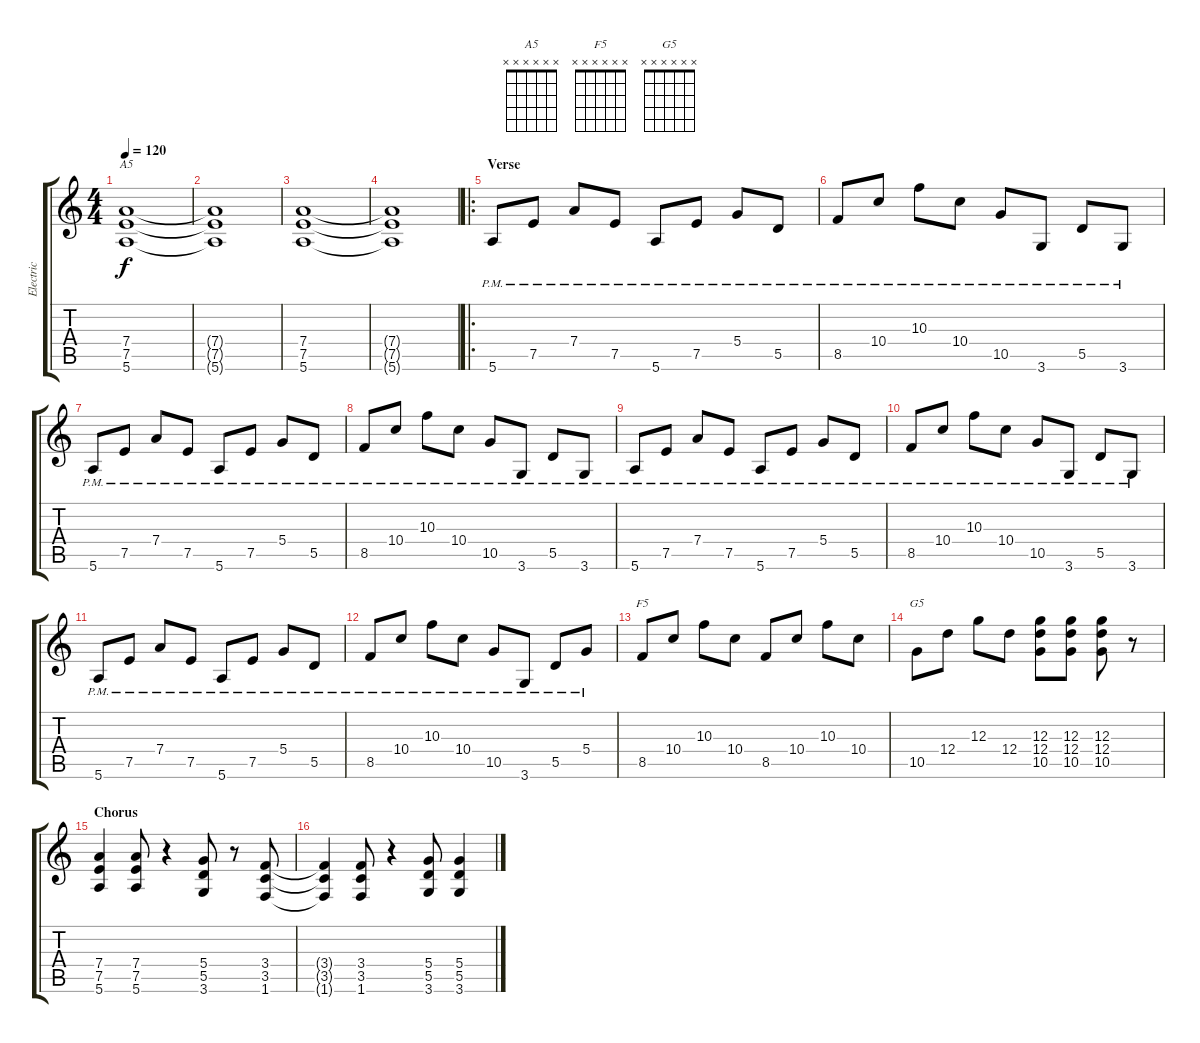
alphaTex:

\track ("Electric" "Electric") {instrument distortionguitar}
\staff {score tabs}
\tuning (E4 B3 G3 D3 A2 E2) {hide}
\chord ("A5" x x x x x x)
\chord ("F5" x x x x x x)
\chord ("G5" x x x x x x)
\ts (4 4)
\tempo 120
\clef g2
\ks c
(7.4 7.5 5.6).1{ch "A5" dy f} |
(7.4{t} 7.5{t} 5.6{t}).1 |
(7.4 7.5 5.6).1 |
(7.4{t} 7.5{t} 5.6{t}).1 |
\ro
\section ("" "Verse")
5.6{pm}.8{volume 11} 7.5{pm}.8 7.4{pm}.8 7.5{pm}.8 5.6{pm}.8 7.5{pm}.8 5.4{pm}.8 5.5{pm}.8 |
8.5{pm}.8 10.4{pm}.8 10.3{pm}.8 10.4{pm}.8 10.5{pm}.8 3.6{pm}.8 5.5{pm}.8 3.6{pm}.8 |
5.6{pm}.8{volume 11} 7.5{pm}.8 7.4{pm}.8 7.5{pm}.8 5.6{pm}.8 7.5{pm}.8 5.4{pm}.8 5.5{pm}.8 |
8.5{pm}.8 10.4{pm}.8 10.3{pm}.8 10.4{pm}.8 10.5{pm}.8 3.6{pm}.8 5.5{pm}.8 3.6{pm}.8 |
5.6{pm}.8{volume 11} 7.5{pm}.8 7.4{pm}.8 7.5{pm}.8 5.6{pm}.8 7.5{pm}.8 5.4{pm}.8 5.5{pm}.8 |
8.5{pm}.8 10.4{pm}.8 10.3{pm}.8 10.4{pm}.8 10.5{pm}.8 3.6{pm}.8 5.5{pm}.8 3.6{pm}.8 |
5.6{pm}.8{volume 11} 7.5{pm}.8 7.4{pm}.8 7.5{pm}.8 5.6{pm}.8 7.5{pm}.8 5.4{pm}.8 5.5{pm}.8 |
8.5{pm}.8 10.4{pm}.8 10.3{pm}.8 10.4{pm}.8 10.5{pm}.8 3.6{pm}.8 5.5{pm}.8 5.4{pm}.8 |
8.5.8{ch "F5" volume 12} 10.4.8 10.3.8 10.4.8 8.5.8 10.4.8 10.3.8 10.4.8 |
10.5.8{ch "G5"} 12.4.8 12.3.8 12.4.8 (12.3 12.4 10.5).8 (12.3 12.4 10.5).8 (12.3 12.4 10.5).8 r.8 |
\section ("" "Chorus")
(7.4 7.5 5.6).4 (7.4 7.5 5.6).8 r.4 (5.4 5.5 3.6).8 r.8 (3.4 3.5 1.6).8 |
(3.4{t} 3.5{t} 1.6{t}).4 (3.4 3.5 1.6).8 r.4 (5.4 5.5 3.6).8 (5.4 5.5 3.6).4
